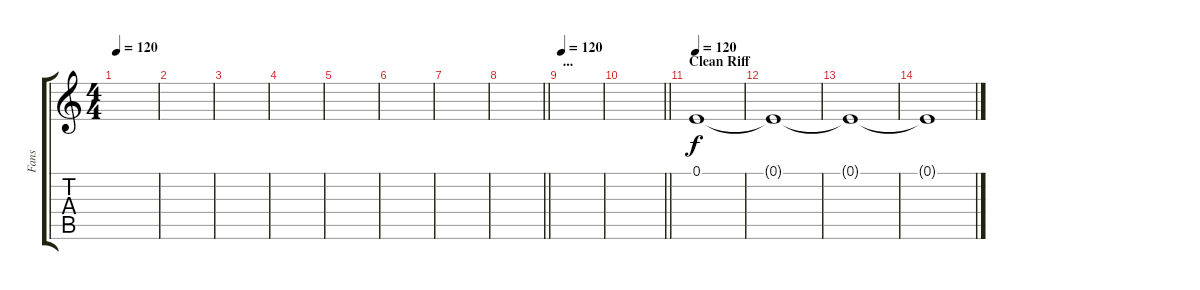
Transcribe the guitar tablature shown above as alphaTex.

\track ("Fans" "Fans") {instrument applause}
\staff {score tabs}
\tuning (E4 B3 G3 D3 A2 E2) {hide}
\ts (4 4)
\tempo 120
\clef g2
\ks c
|
|
|
|
|
|
|
\barLineRight lightlight
|
\section ("" "...")
\tempo 120
|
\barLineRight lightlight
|
\section ("" "Clean Riff")
\tempo 120
0.1.1 |
0.1{t}.1 |
0.1{t}.1 |
0.1{t}.1{volume 0}
